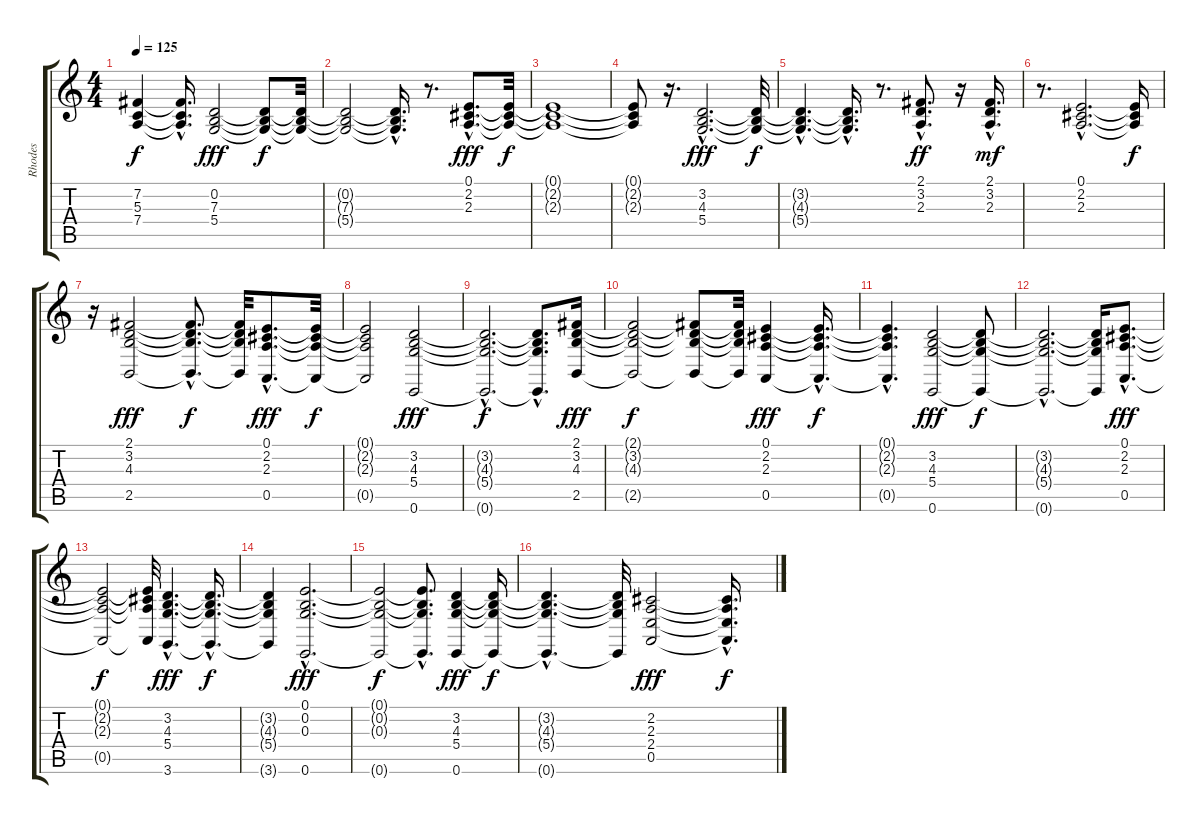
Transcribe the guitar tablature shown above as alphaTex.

\track ("Rhodes" "Rhodes") {instrument electricpiano1}
\staff {score tabs}
\tuning (E4 B3 G3 D3 A2 E2) {hide}
\ts (4 4)
\tempo 125
\clef g2
\ks c
(7.2{t} 5.3{t} 7.4{t}).4{dy f} (7.2{hac t} 5.3{hac t} 7.4{hac t}).16{d} (0.2 7.3 5.4).2{dy fff} (0.2{t} 7.3{t} 5.4{t}).8{dy f} (0.2{t} 7.3{t} 5.4{t}).32 |
(0.2{t} 7.3{t} 5.4{t}).2 (0.2{hac t} 7.3{hac t} 5.4{hac t}).16{d} r.8{d} (0.1{hac} 2.2{hac} 2.3{hac}).8{d dy fff} (0.1{t} 2.2{t} 2.3{t}).32{dy f} |
(0.1{t} 2.2{t} 2.3{t}).1 |
(0.1{t} 2.2{t} 2.3{t}).8 r.16{d} (3.2{hac} 4.3{hac} 5.4{hac}).2{d dy fff} (3.2{t} 4.3{t} 5.4{t}).32{dy f} |
(3.2{hac t} 4.3{hac t} 5.4{hac t}).4{d} (3.2{hac t} 4.3{hac t} 5.4{hac t}).16{d} r.8{d} (2.1{hac} 3.2{hac} 2.3{hac}).8{d dy ff} r.16 (2.1{hac} 3.2{hac} 2.3{hac}).16{d dy mf} |
r.8{d} (0.1{hac} 2.2{hac} 2.3{hac}).2{d} (0.1{t} 2.2{t} 2.3{t}).16{dy f} |
r.16 (2.1 3.2 4.3 2.5).2{dy fff} (2.1{hac t} 3.2{hac t} 4.3{hac t} 2.5{hac t}).8{d dy f} (2.1{t} 3.2{t} 4.3{t} 2.5{t}).32 (0.1{hac} 2.2{hac} 2.3{hac} 0.5{hac}).8{d dy fff} (0.1{t} 2.2{t} 2.3{t} 0.5{t}).32{dy f} |
(0.1{t} 2.2{t} 2.3{t} 0.5{t}).2 (3.2 4.3 5.4 0.6).2{dy fff} |
(3.2{hac t} 4.3{hac t} 5.4{hac t} 0.6{hac t}).2{d dy f} (3.2{hac t} 4.3{hac t} 5.4{hac t} 0.6{hac t}).8{d} (2.1 3.2 4.3 2.5).16{dy fff} |
(2.1{t} 3.2{t} 4.3{t} 2.5{t}).2{dy f} (2.1{t} 3.2{t} 4.3{t} 2.5{t}).8 (2.1{t} 3.2{t} 4.3{t} 2.5{t}).32 (0.1 2.2 2.3 0.5).4{dy fff} (0.1{hac t} 2.2{hac t} 2.3{hac t} 0.5{hac t}).16{d dy f} |
(0.1{hac t} 2.2{hac t} 2.3{hac t} 0.5{hac t}).4{d} (3.2 4.3 5.4 0.6).2{dy fff} (3.2{t} 4.3{t} 5.4{t} 0.6{t}).8{dy f} |
(3.2{hac t} 4.3{hac t} 5.4{hac t} 0.6{hac t}).2{d} (3.2{t} 4.3{t} 5.4{t} 0.6{t}).16 (0.1{hac} 2.2{hac} 2.3{hac} 0.5{hac}).8{d dy fff} |
(0.1{t} 2.2{t} 2.3{t} 0.5{t}).2{dy f} (0.1{t} 2.2{t} 2.3{t} 0.5{t}).32 (3.2{hac} 4.3{hac} 5.4{hac} 3.6{hac}).4{d dy fff} (3.2{hac t} 4.3{hac t} 5.4{hac t} 3.6{hac t}).16{d dy f} |
(3.2{t} 4.3{t} 5.4{t} 3.6{t}).4 (0.1{hac} 0.2{hac} 0.3{hac} 0.6{hac}).2{d dy fff} |
(0.1{t} 0.2{t} 0.3{t} 0.6{t}).2{dy f} (0.1{hac t} 0.2{hac t} 0.3{hac t} 0.6{hac t}).8{d} (3.2 4.3 5.4 0.6).4{dy fff} (3.2{t} 4.3{t} 5.4{t} 0.6{t}).16{dy f} |
(3.2{hac t} 4.3{hac t} 5.4{hac t} 0.6{hac t}).4{d} (3.2{t} 4.3{t} 5.4{t} 0.6{t}).32 (2.2 2.3 2.4 0.5).2{dy fff} (2.2{hac t} 2.3{hac t} 2.4{hac t} 0.5{hac t}).16{d dy f}
